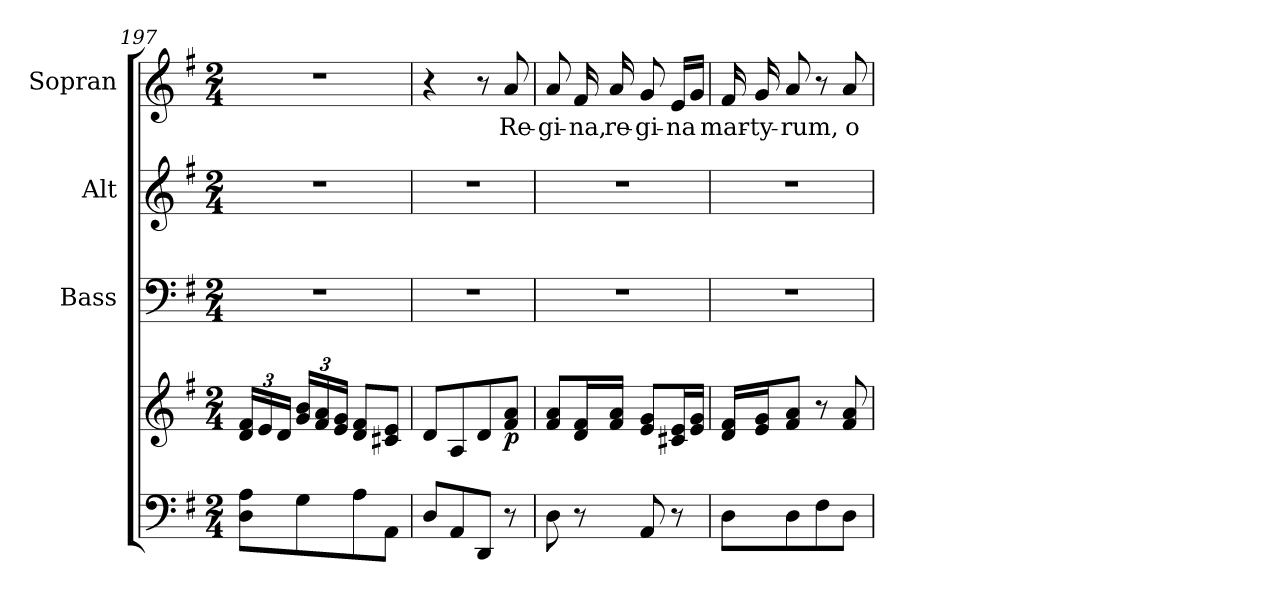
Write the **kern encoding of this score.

**kern	**kern	**dynam	**kern	**kern	**kern	**text
*part4	*part4	*part4	*part3	*part2	*part1	*part1
*staff5	*staff4	*staff4/5	*staff3	*staff2	*staff1	*staff1
*	*	*	*I"Bass	*I"Alt	*I"Sopran	*
*	*	*	*I'B.	*I'A.	*I'S.	*
!!LO:LB:g=z
*clefF4	*clefG2	*	*clefF4	*clefG2	*clefG2	*
*k[f#]	*k[f#]	*	*k[f#]	*k[f#]	*k[f#]	*
*G:	*G:	*	*G:	*G:	*G:	*
*M2/4	*M2/4	*	*M2/4	*M2/4	*M2/4	*
=197	=197	=197	=197	=197	=197	=197
8D\ 8A\L	24d/ 24f#/LL	.	2r	2r	2r	.
.	24e/	.	.	.	.	.
.	24d/JJ	.	.	.	.	.
8G\	24g/ 24b/LL	.	.	.	.	.
.	24f#/ 24a/	.	.	.	.	.
.	24e/ 24g/JJ	.	.	.	.	.
8A\	8d/ 8f#/L	.	.	.	.	.
8AA\J	8c#X/ 8e/J	.	.	.	.	.
=198	=198	=198	=198	=198	=198	=198
8D/L	8d/L	.	2r	2r	4r	.
8AA/	8A/	.	.	.	.	.
8DD/J	8d/	.	.	.	8r	.
!	!	!LO:DY:b	!	!	!	!LO:LY:b
8r	8f#/ 8a/J	p	.	.	8a/	Re-
=199	=199	=199	=199	=199	=199	=199
!	!	!	!	!	!	!LO:LY:b
8D\	8f#/ 8a/L	.	2r	2r	8a/	-gi-
!	!	!	!	!	!	!LO:LY:b
8r	16d/ 16f#/L	.	.	.	16f#/	-na,
!	!	!	!	!	!	!LO:LY:b
.	16f#/ 16a/JJ	.	.	.	16a/	re-
!	!	!	!	!	!	!LO:LY:b
8AA/	8e/ 8g/L	.	.	.	8g/	-gi-
!	!	!	!	!	!	!LO:LY:b
8r	16c#X/ 16e/L	.	.	.	16e/LL	-na
.	16e/ 16g/JJ	.	.	.	16g/JJ	.
=200	=200	=200	=200	=200	=200	=200
!	!	!	!	!	!	!LO:LY:b
8D\L	16d/ 16f#/LL	.	2r	2r	16f#/	mar-
!	!	!	!	!	!	!LO:LY:b
.	16e/ 16g/J	.	.	.	16g/	-ty-
!	!	!	!	!	!	!LO:LY:b
8D\	8f#/ 8a/J	.	.	.	8a/	-rum,
8F#\	8r	.	.	.	8r	.
!	!	!	!	!	!	!LO:LY:b
8D\J	8f#/ 8a/	.	.	.	8a/	o-
=	=	=	=	=	=	=
*-	*-	*-	*-	*-	*-	*-
